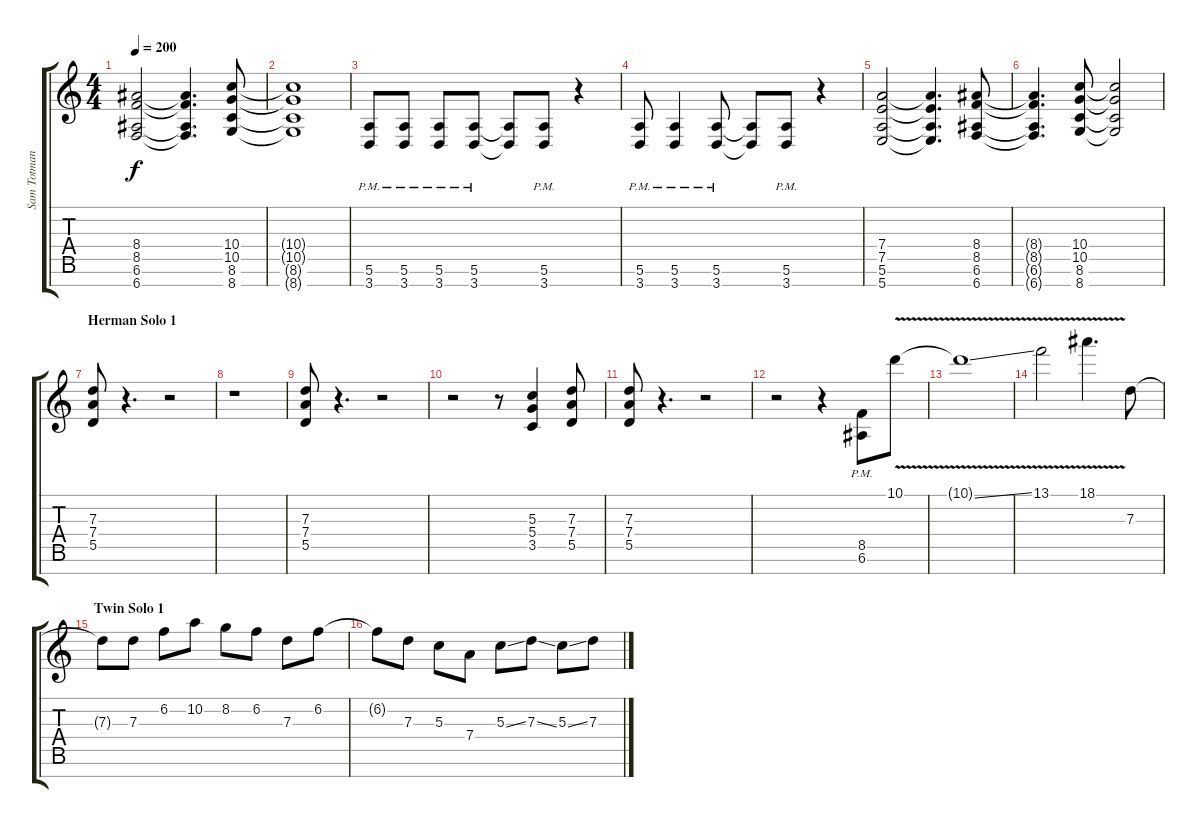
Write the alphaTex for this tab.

\track ("Sam Totman | Lead" "Sam Totman") {instrument overdrivenguitar}
\staff {score tabs}
\tuning (E4 B3 G3 D3 A2 E2 B1) {hide}
\ts (4 4)
\tempo 200
\clef g2
\ks c
(8.4 8.5 6.6 6.7).2{dy f} (8.4{t} 8.5{t} 6.6{t} 6.7{t}).4{d} (10.4 10.5 8.6 8.7).8 |
(10.4{t} 10.5{t} 8.6{t} 8.7{t}).1 |
(5.6{pm} 3.7{pm}).8 (5.6{pm} 3.7{pm}).8 (5.6{pm} 3.7{pm}).8 (5.6{pm} 3.7{pm}).8 (5.6{t} 3.7{t}).8 (5.6{pm} 3.7{pm}).8 r.4 |
(5.6{pm} 3.7{pm}).8 (5.6{pm} 3.7{pm}).4 (5.6{pm} 3.7{pm}).8 (5.6{t} 3.7{t}).8 (5.6{pm} 3.7{pm}).8 r.4 |
(7.4 7.5 5.6 5.7).2 (7.4{t} 7.5{t} 5.6{t} 5.7{t}).4{d} (8.4 8.5 6.6 6.7).8 |
(8.4{t} 8.5{t} 6.6{t} 6.7{t}).4{d} (10.4 10.5 8.6 8.7).8 (10.4{t} 10.5{t} 8.6{t} 8.7{t}).2 |
\section ("" "Herman Solo 1")
(7.3 7.4 5.5).8 r.4{d} r.2 |
r.1 |
(7.3 7.4 5.5).8 r.4{d} r.2 |
r.2 r.8 (5.3 5.4 3.5).4 (7.3 7.4 5.5).8 |
(7.3 7.4 5.5).8 r.4{d} r.2 |
r.2 r.4 (8.5{pm} 6.6{pm}).8 10.1{v}.8 |
10.1{ss t}.1 |
13.1{v}.2 18.1{v}.4{d} 7.3.8 |
\section ("" "Twin Solo 1")
7.3{t}.8 7.3.8 6.2.8 10.2.8 8.2.8 6.2.8 7.3.8 6.2.8 |
6.2{t}.8 7.3.8 5.3.8 7.4.8 5.3{ss}.8 7.3{ss}.8 5.3{ss}.8 7.3.8
